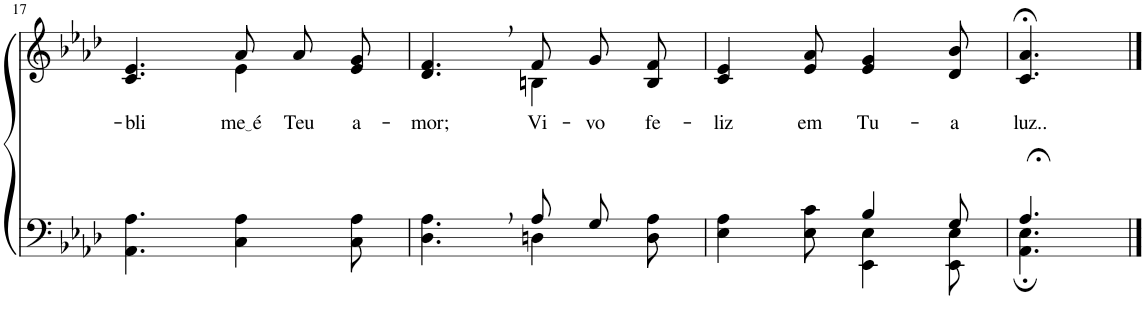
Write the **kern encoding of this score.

**kern	**kern	**text
*part2	*part1	*part1
*staff2	*staff1	*staff1
*I"Parte III e IV	*I"Parte I e II	*
!!LO:PB:g=z
*clefF4	*clefG2	*
*Trd-1c-2	*Trd-1c-2	*
*k[b-e-a-d-]	*k[b-e-a-d-]	*
*M6/8	*M6/8	*
=17	=17	=17
!	!	!LO:LY:b
*	*^	*
4.AA-\ 4.A-\	4.c/ 4.e-/	4.ryy	-bli-
!	!	!	!LO:LY:b
4C\ 4A-\	8a-/L	4e-\	me é
!	!	!	!LO:LY:b
.	8a-/	.	Teu
!	!	!	!LO:LY:b
8C\ 8A-\	8e-/ 8g/J	8ryy	a-
=18	=18	=18	=18
*^	*	*	*
!	!	!	!	!LO:LY:b
4.ryy	4.D-\ 4.A-\	4.d-/, 4.f/,	4.ryy	-mor;
!	!	!	!	!LO:LY:b
8A-/L	4Dn\	8f/L	4Bn\	Vi-
!	!	!	!	!LO:LY:b
8G/J	.	8g/	.	-vo
!	!	!	!	!LO:LY:b
8ryy	8D\ 8A-\	8B/ 8f/J	8ryy	fe-
=19	=19	=19	=19	=19
!	!	!	!	!LO:LY:b
*	*	*v	*v	*
4.ryy	4E-\ 4A-\	4c/ 4e-/	-liz
!	!	!	!LO:LY:b
.	8E-\ 8c\	8e-/ 8a-/	em
!	!	!	!LO:LY:b
4B-/	4EE-\ 4E-\	4e-/ 4g/	Tu-
!	!	!	!LO:LY:b
8G/	8EE-\ 8E-\	8d-/ 8b-/	-a
=20	=20	=20	=20
!	!	!	!LO:LY:b
4.A-;</	4.AA-\; 4.E-\;	4.c/;< 4.a-/;<	luz..
*v	*v	*	*
==	==	==
*-	*-	*-
